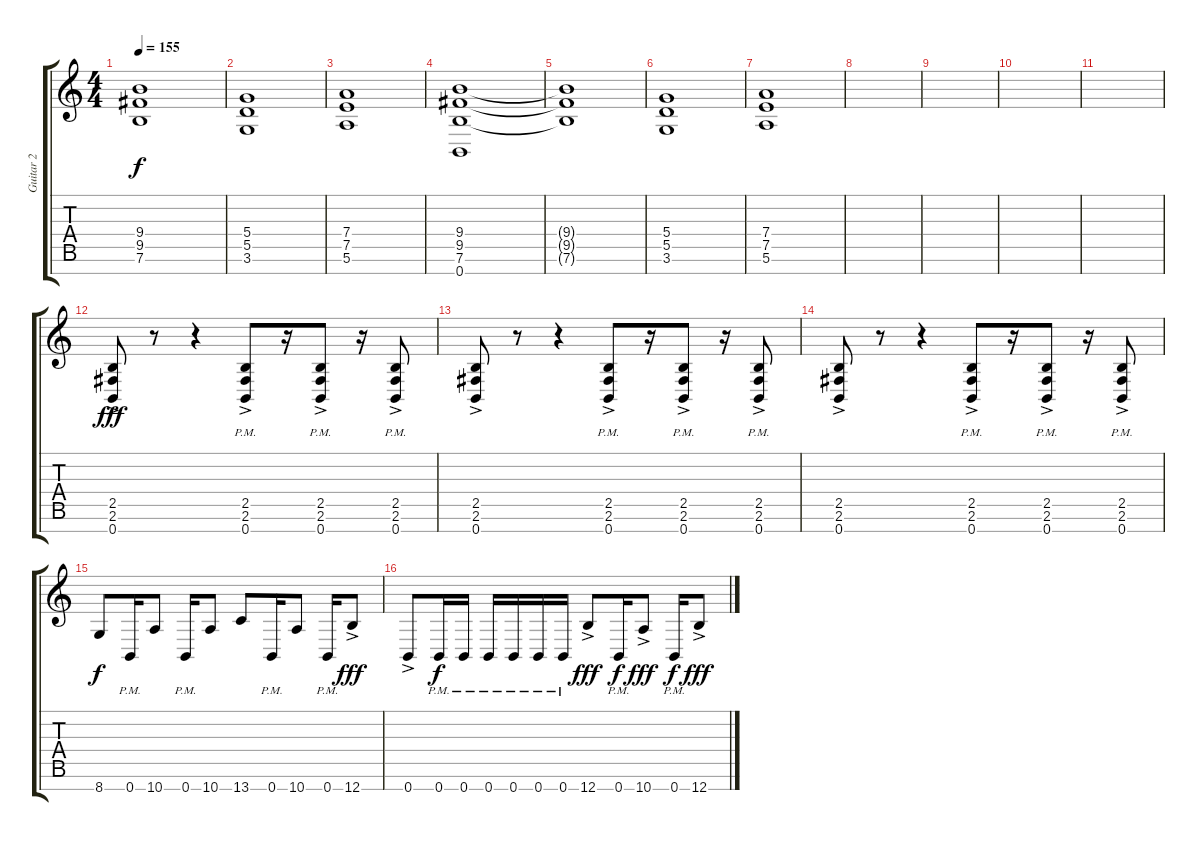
\track ("Guitar 2" "Guitar 2") {instrument distortionguitar}
\staff {score tabs}
\tuning (E4 B3 G3 D3 A2 E2 B1) {hide}
\ts (4 4)
\tempo 155
\clef g2
\ks c
(9.4{t} 9.5{t} 7.6{t}).1{dy f} |
(5.4 5.5 3.6).1 |
(7.4 7.5 5.6).1 |
(9.4 9.5 7.6 0.7).1 |
(9.4{t} 9.5{t} 7.6{t}).1 |
(5.4 5.5 3.6).1 |
(7.4 7.5 5.6).1 |
|
|
|
|
(2.5{ac} 2.6{ac} 0.7{ac}).8{dy fff} r.8 r.4 (2.5{ac pm} 2.6{ac pm} 0.7{ac pm}).8 r.16 (2.5{ac pm} 2.6{ac pm} 0.7{ac pm}).8 r.16 (2.5{ac pm} 2.6{ac pm} 0.7{ac pm}).8 |
(2.5{ac} 2.6{ac} 0.7{ac}).8 r.8 r.4 (2.5{ac pm} 2.6{ac pm} 0.7{ac pm}).8 r.16 (2.5{ac pm} 2.6{ac pm} 0.7{ac pm}).8 r.16 (2.5{ac pm} 2.6{ac pm} 0.7{ac pm}).8 |
(2.5{ac} 2.6{ac} 0.7{ac}).8 r.8 r.4 (2.5{ac pm} 2.6{ac pm} 0.7{ac pm}).8 r.16 (2.5{ac pm} 2.6{ac pm} 0.7{ac pm}).8 r.16 (2.5{ac pm} 2.6{ac pm} 0.7{ac pm}).8 |
8.7.8{dy f} 0.7{pm}.16 10.7.8 0.7{pm}.16 10.7.8 13.7.8 0.7{pm}.16 10.7.8 0.7{pm}.16 12.7{ac}.8{dy fff} |
0.7{ac}.8 0.7{pm}.16{dy f} 0.7{pm}.16 0.7{pm}.16 0.7{pm}.16 0.7{pm}.16 0.7{pm}.16 12.7{ac}.8{dy fff} 0.7{pm}.16{dy f} 10.7{ac}.8{dy fff} 0.7{pm}.16{dy f} 12.7{ac}.8{dy fff}
